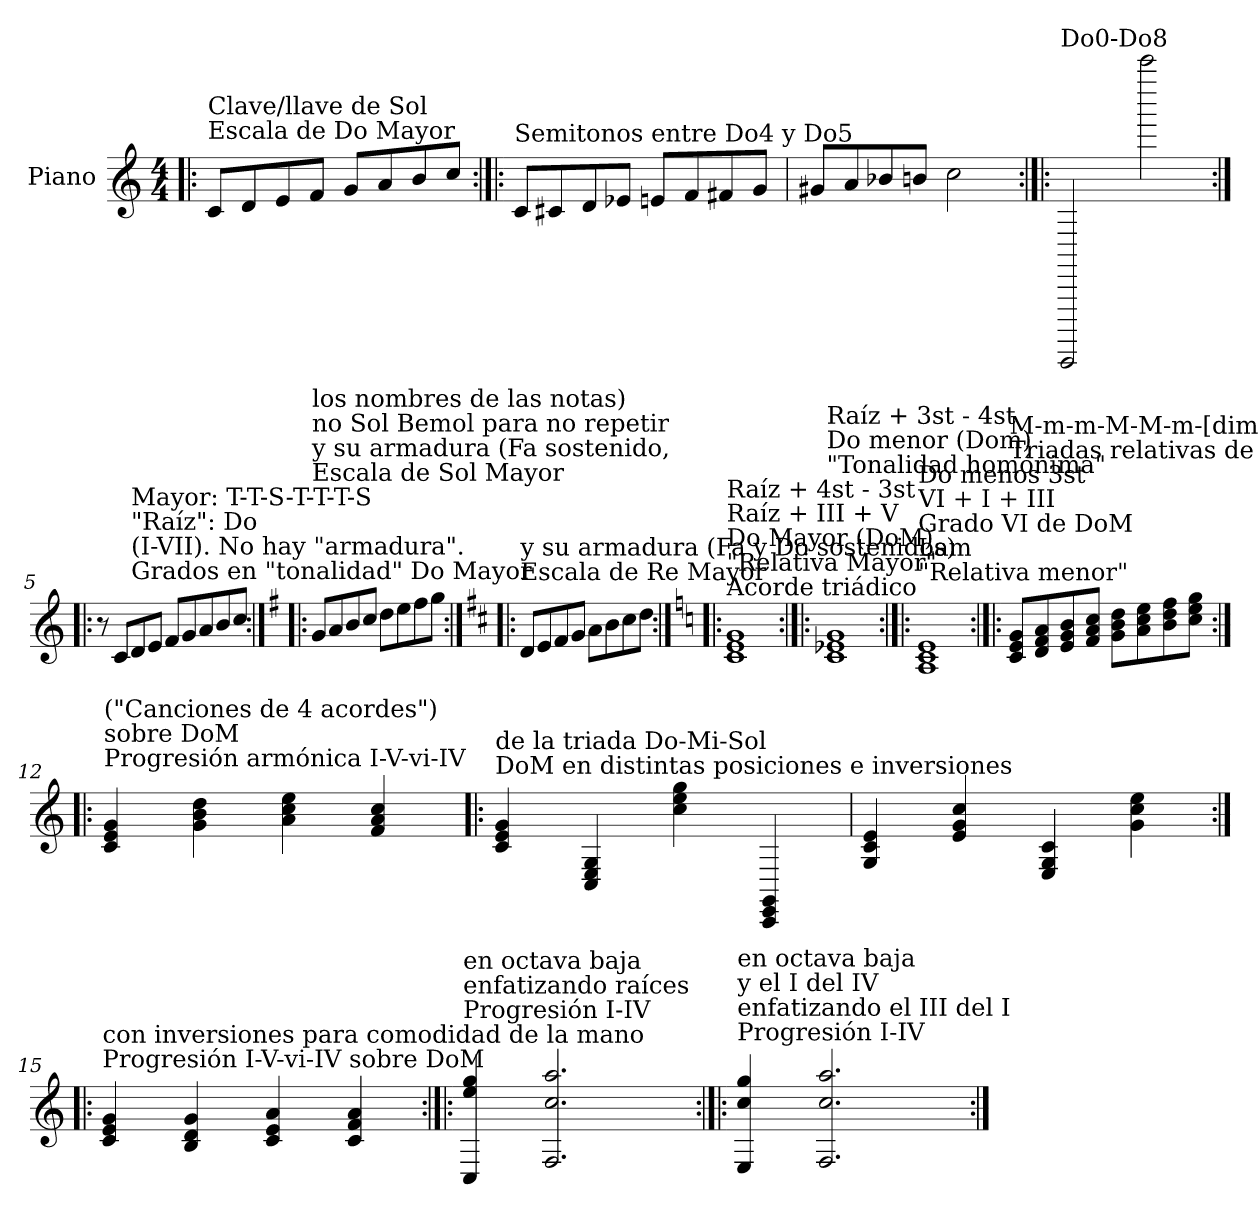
**kern
*part1
*staff1
*I"Piano
*I'Pno.
*clefG2
*k[]
*M4/4
=1!|:
!LO:TX:a:t=Escala de Do Mayor
!LO:TX:a:t=Clave/llave de Sol
8c/L
8d/
8e/
8f/J
8g/L
8a/
8b/
8cc/J
=2:|!|:
!LO:TX:a:t=Semitonos entre Do4 y Do5
8c/L
8c#X/
8d/
8e-X/J
8en/L
8f/
8f#X/
8g/J
=3
8g#X/L
8a/
8b-X/
8bn/J
2cc\
=4:|!|:
!LO:TX:a:t=Do0-Do8
2CCCC/
2ccccc\
!!LO:LB:g=z
=5:|!|:
8r
8c/L
!LO:TX:a:t=Grados en "tonalidad" Do Mayor
!LO:TX:a:t=(I-VII). No hay "armadura".
!LO:TX:a:t="Raíz"&colon; Do
!LO:TX:a:t=Mayor&colon; T-T-S-T-T-T-S
8d/
8e/J
8f/L
8g/
8a/
8b/
8cc/J
=6:|!|:
*k[f#]
!LO:TX:a:t=Escala de Sol Mayor
!LO:TX:a:t=y su armadura (Fa sostenido,
!LO:TX:a:t=no Sol Bemol para no repetir
!LO:TX:a:t=los nombres de las notas)
8g/L
8a/
8b/
8cc/J
8dd\L
8ee\
8ff#\
8gg\J
=7:|!|:
*k[f#c#]
!LO:TX:a:t=Escala de Re Mayor
!LO:TX:a:t=y su armadura (Fa y Do sostenidos)
8d/L
8e/
8f#/
8g/J
8a\L
8b\
8cc#\
8dd\J
!!LO:LB:g=z
=8:|!|:
*k[]
!LO:TX:a:t=Acorde triádico
!LO:TX:a:t="Relativa Mayor"
!LO:TX:a:t=Do Mayor (DoM)
!LO:TX:a:t=Raíz + III + V
!LO:TX:a:t=Raíz + 4st - 3st
1c 1e 1g
=9:|!|:
!LO:TX:a:t="Tonalidad homónima"
!LO:TX:a:t=Do menor (Dom)
!LO:TX:a:t=Raíz + 3st - 4st
1c 1e-X 1g
=10:|!|:
!LO:TX:a:t="Relativa menor"
!LO:TX:a:t=Lam
!LO:TX:a:t=Grado VI de DoM
!LO:TX:a:t=VI + I + III
!LO:TX:a:t=Do menos 3st
1A 1c 1e
!!LO:LB:g=z
=11:|!|:
!LO:TX:a:t=Triadas relativas de DoM
!LO:TX:a:t=M-m-m-M-M-m-[dim]-M
8c/ 8e/ 8g/L
8d/ 8f/ 8a/
8e/ 8g/ 8b/
8f/ 8a/ 8cc/J
8g\ 8b\ 8dd\L
8a\ 8cc\ 8ee\
8b\ 8dd\ 8ff\
8cc\ 8ee\ 8gg\J
=12:|!|:
!LO:TX:a:t=Progresión armónica I-V-vi-IV
!LO:TX:a:t=sobre DoM
!LO:TX:a:t=("Canciones de 4 acordes")
4c/ 4e/ 4g/
4g\ 4b\ 4dd\
4a\ 4cc\ 4ee\
4f/ 4a/ 4cc/
!!LO:PB:g=z
=13!|:
!LO:TX:a:t=DoM en distintas posiciones e inversiones
!LO:TX:a:t=de la triada Do-Mi-Sol
4c/ 4e/ 4g/
4C/ 4E/ 4G/
4cc\ 4ee\ 4gg\
4CC/ 4EE/ 4GG/
=14
4G/ 4c/ 4e/
4e/ 4g/ 4cc/
4E/ 4G/ 4c/
4g\ 4cc\ 4ee\
=15:|!|:
!LO:TX:a:t=Progresión I-V-vi-IV sobre DoM
!LO:TX:a:t=con inversiones para comodidad de la mano
4c/ 4e/ 4g/
4B/ 4d/ 4g/
4c/ 4e/ 4a/
4c/ 4f/ 4a/
!!LO:LB:g=z
=16:|!|:
!LO:TX:a:t=Progresión I-IV
!LO:TX:a:t=enfatizando raíces
!LO:TX:a:t=en octava baja
4C/ 4ee/ 4gg/
2.F/ 2.cc/ 2.aa/
=17:|!|:
!LO:TX:a:t=Progresión I-IV
!LO:TX:a:t=enfatizando el III del I
!LO:TX:a:t=y el I del IV
!LO:TX:a:t=en octava baja
4E/ 4cc/ 4gg/
2.F/ 2.cc/ 2.aa/
=:|!
*-
